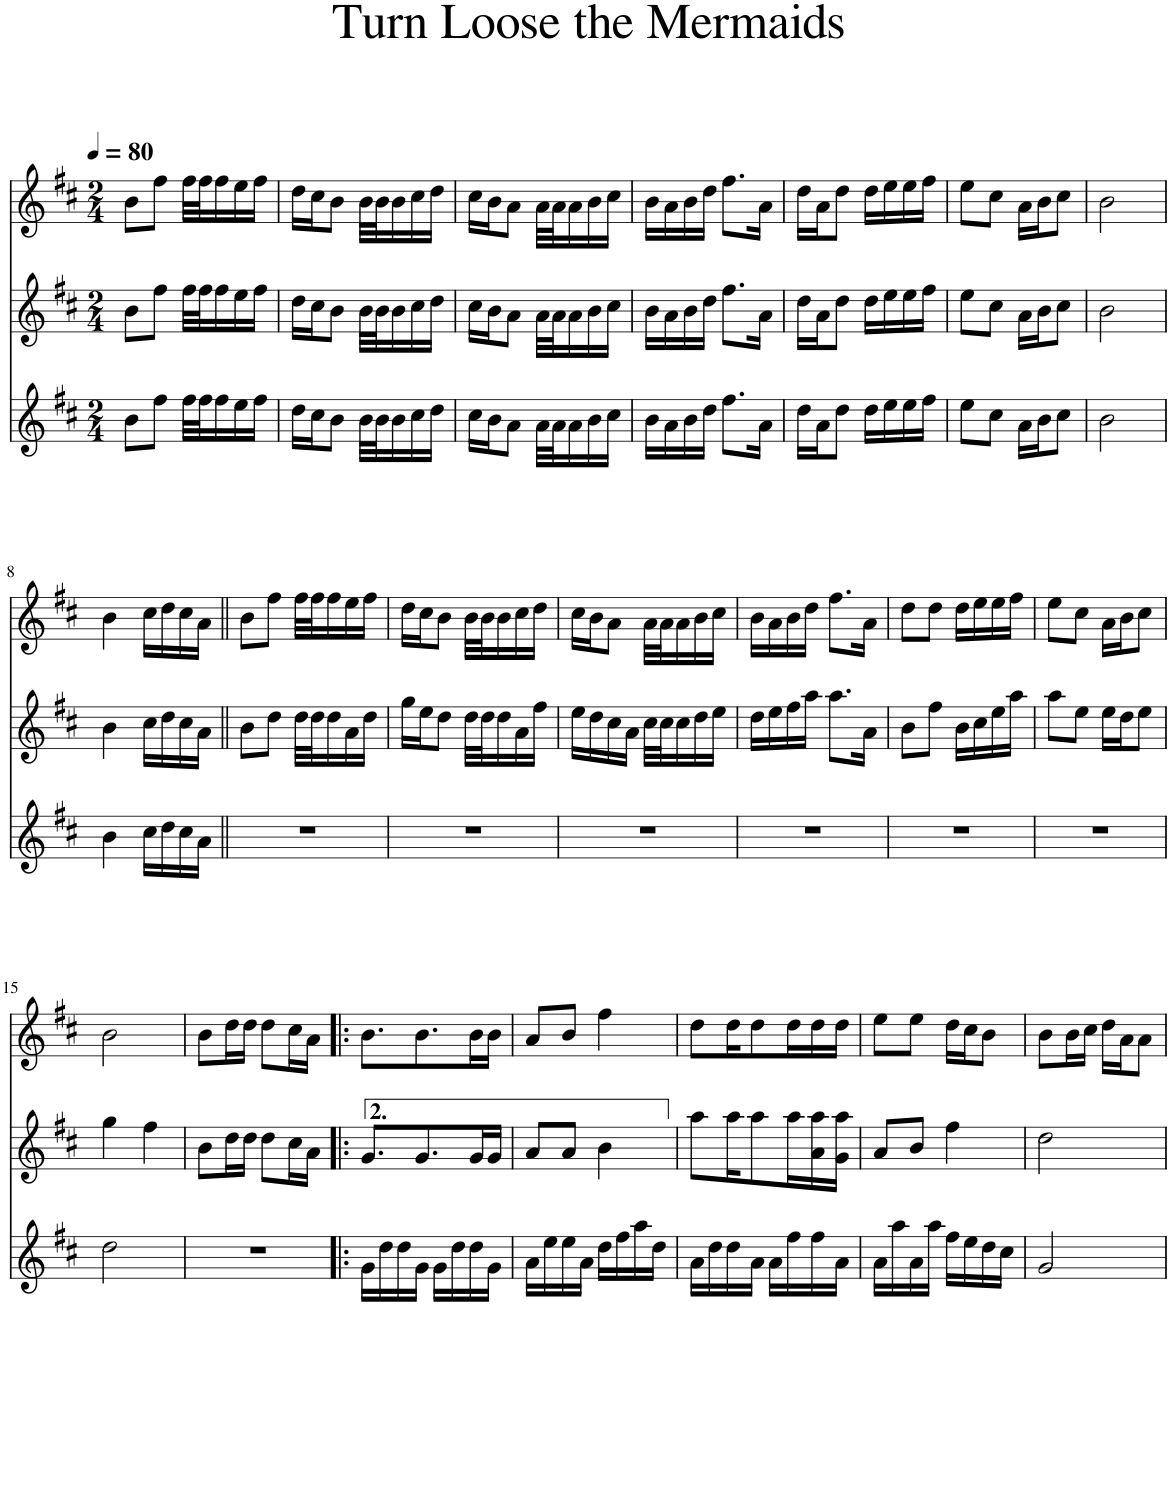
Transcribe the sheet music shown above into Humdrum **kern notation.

**kern	**kern	**kern
*part1	*part1	*part1
*staff3	*staff2	*staff1
*I"Piano	*	*
*I'Pno.	*	*
*clefG2	*clefG2	*clefG2
*k[f#c#]	*k[f#c#]	*k[f#c#]
*M2/4	*M2/4	*M2/4
*MM80	*MM80	*MM80
=1	=1	=1
8b\L	8b\L	8b\L
8ff#\J	8ff#\J	8ff#\J
32ff#\LLL	32ff#\LLL	32ff#\LLL
32ff#\J	32ff#\J	32ff#\J
16ff#\	16ff#\	16ff#\
16ee\	16ee\	16ee\
16ff#\JJ	16ff#\JJ	16ff#\JJ
=2	=2	=2
16dd\LL	16dd\LL	16dd\LL
16cc#\J	16cc#\J	16cc#\J
8b\J	8b\J	8b\J
32b\LLL	32b\LLL	32b\LLL
32b\J	32b\J	32b\J
16b\	16b\	16b\
16cc#\	16cc#\	16cc#\
16dd\JJ	16dd\JJ	16dd\JJ
=3	=3	=3
16cc#\LL	16cc#\LL	16cc#\LL
16b\J	16b\J	16b\J
8a\J	8a\J	8a\J
32a\LLL	32a\LLL	32a\LLL
32a\J	32a\J	32a\J
16a\	16a\	16a\
16b\	16b\	16b\
16cc#\JJ	16cc#\JJ	16cc#\JJ
=4	=4	=4
16b\LL	16b\LL	16b\LL
16a\	16a\	16a\
16b\	16b\	16b\
16dd\JJ	16dd\JJ	16dd\JJ
8.ff#\L	8.ff#\L	8.ff#\L
16a\Jk	16a\Jk	16a\Jk
=5	=5	=5
16dd\LL	16dd\LL	16dd\LL
16a\J	16a\J	16a\J
8dd\J	8dd\J	8dd\J
16dd\LL	16dd\LL	16dd\LL
16ee\	16ee\	16ee\
16ee\	16ee\	16ee\
16ff#\JJ	16ff#\JJ	16ff#\JJ
=6	=6	=6
8ee\L	8ee\L	8ee\L
8cc#\J	8cc#\J	8cc#\J
16a\LL	16a\LL	16a\LL
16b\J	16b\J	16b\J
8cc#\J	8cc#\J	8cc#\J
=7	=7	=7
2b\	2b\	2b\
!!LO:LB:g=z
=8	=8	=8
4b\	4b\	4b\
16cc#\LL	16cc#\LL	16cc#\LL
16dd\	16dd\	16dd\
16cc#\	16cc#\	16cc#\
16a\JJ	16a\JJ	16a\JJ
=9||	=9||	=9||
2r	8b\L	8b\L
.	8dd\J	8ff#\J
.	32dd\LLL	32ff#\LLL
.	32dd\J	32ff#\J
.	16dd\	16ff#\
.	16a\	16ee\
.	16dd\JJ	16ff#\JJ
=10	=10	=10
2r	16gg\LL	16dd\LL
.	16ee\J	16cc#\J
.	8dd\J	8b\J
.	32dd\LLL	32b\LLL
.	32dd\J	32b\J
.	16dd\	16b\
.	16a\	16cc#\
.	16ff#\JJ	16dd\JJ
=11	=11	=11
2r	16ee\LL	16cc#\LL
.	16dd\	16b\J
.	16cc#\	8a\J
.	16a\JJ	.
.	32cc#\LLL	32a\LLL
.	32cc#\J	32a\J
.	16cc#\	16a\
.	16dd\	16b\
.	16ee\JJ	16cc#\JJ
=12	=12	=12
2r	16dd\LL	16b\LL
.	16ee\	16a\
.	16ff#\	16b\
.	16aa\JJ	16dd\JJ
.	8.aa\L	8.ff#\L
.	16a\Jk	16a\Jk
=13	=13	=13
2r	8b\L	8dd\L
.	8ff#\J	8dd\J
.	16b\LL	16dd\LL
.	16cc#\	16ee\
.	16ee\	16ee\
.	16aa\JJ	16ff#\JJ
=14	=14	=14
2r	8aa\L	8ee\L
.	8ee\J	8cc#\J
.	16ee\LL	16a\LL
.	16dd\J	16b\J
.	8ee\J	8cc#\J
!!LO:LB:g=z
=15	=15	=15
2dd\	4gg\	2b\
.	4ff#\	.
=16	=16	=16
2r	8b\L	8b\L
.	16dd\L	16dd\L
.	16dd\JJ	16dd\JJ
.	8dd\L	8dd\L
.	16cc#\L	16cc#\L
.	16a\JJ	16a\JJ
=17!|:	=17!|:	=17!|:
16g\LL	8.g/L	8.b\L
16dd\	.	.
16dd\	.	.
16g\JJ	8.g/	8.b\
16g\LL	.	.
16dd\	.	.
16dd\	16g/L	16b\L
16g\JJ	16g/JJ	16b\JJ
=18	=18	=18
16a\LL	8a/L	8a/L
16ee\	.	.
16ee\	8a/J	8b/J
16a\JJ	.	.
16dd\LL	4b\	4ff#\
16ff#\	.	.
16aa\	.	.
16dd\JJ	.	.
=19	=19	=19
16a\LL	8aa\L	8dd\L
16dd\	.	.
16dd\	16aa\K	16dd\K
16a\JJ	8aa\	8dd\
16a\LL	.	.
16ff#\	16aa\L	16dd\L
16ff#\	16a\ 16aa\	16dd\
16a\JJ	16g\ 16aa\JJ	16dd\JJ
=20	=20	=20
16a\LL	8a/L	8ee\L
16aa\	.	.
16a\	8b/J	8ee\J
16aa\JJ	.	.
16ff#\LL	4ff#\	16dd\LL
16ee\	.	16cc#\J
16dd\	.	8b\J
16cc#\JJ	.	.
=21	=21	=21
2g/	2dd\	8b\L
.	.	16b\L
.	.	16cc#\JJ
.	.	16dd\LL
.	.	16a\J
.	.	8a\J
=	=	=
*-	*-	*-
